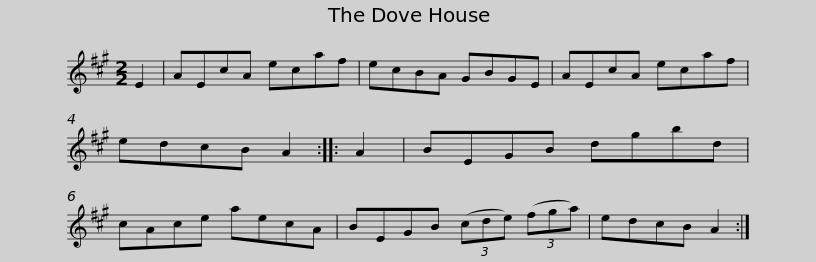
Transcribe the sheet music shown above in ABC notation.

X:1
L:1/8
M:2/2
I:linebreak $
K:A
V:1 treble
V:1
 E2 | AEcA ecaf | ecBA GBGE | AEcA ecaf | edcB A2 :: %5
 A2 | BEGB dgbd |$ cAce aecA | BEGB (3(cde) (3(fga) | edcB A2 :| %10
